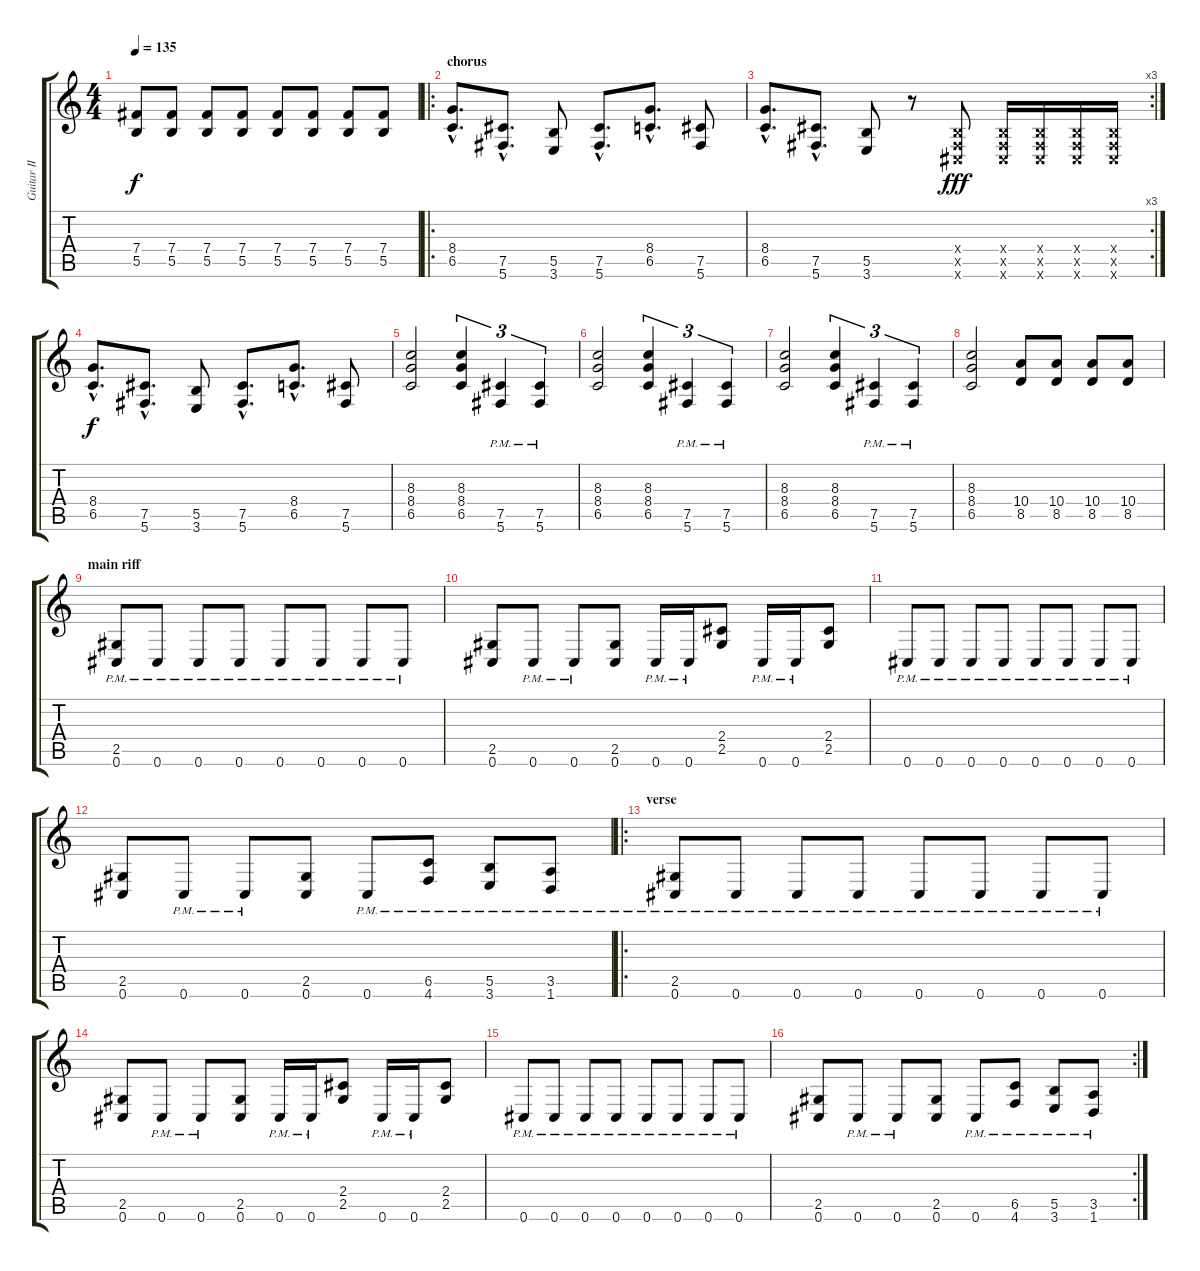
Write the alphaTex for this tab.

\track ("Guitar II" "Guitar II") {instrument distortionguitar}
\staff {score tabs}
\tuning (Db4 Ab3 E3 B2 Gb2 Db2) {hide}
\ts (4 4)
\tempo 135
\clef g2
\ks c
(7.4 5.5).8{dy f} (7.4 5.5).8 (7.4 5.5).8 (7.4 5.5).8 (7.4 5.5).8 (7.4 5.5).8 (7.4 5.5).8 (7.4 5.5).8 |
\ro
\section ("" "chorus")
(8.4{hac} 6.5{hac}).8{d} (7.5{hac} 5.6{hac}).8{d} (5.5 3.6).8 (7.5{hac} 5.6{hac}).8{d} (8.4{hac} 6.5{hac}).8{d} (7.5 5.6).8 |
\rc 3
(8.4{hac} 6.5{hac}).8{d} (7.5{hac} 5.6{hac}).8{d} (5.5 3.6).8 r.8 (0.4{x} 0.5{x} 0.6{x}).8{dy fff} (0.4{x} 0.5{x} 0.6{x}).16 (0.4{x} 0.5{x} 0.6{x}).16 (0.4{x} 0.5{x} 0.6{x}).16 (0.4{x} 0.5{x} 0.6{x}).16 |
(8.4{hac} 6.5{hac}).8{d dy f} (7.5{hac} 5.6{hac}).8{d} (5.5 3.6).8 (7.5{hac} 5.6{hac}).8{d} (8.4{hac} 6.5{hac}).8{d} (7.5 5.6).8 |
(8.3 8.4 6.5).2 (8.3 8.4 6.5).4{tu (3 2)} (7.5{pm} 5.6{pm}).4{tu (3 2)} (7.5{pm} 5.6{pm}).4{tu (3 2)} |
(8.3 8.4 6.5).2 (8.3 8.4 6.5).4{tu (3 2)} (7.5{pm} 5.6{pm}).4{tu (3 2)} (7.5{pm} 5.6{pm}).4{tu (3 2)} |
(8.3 8.4 6.5).2 (8.3 8.4 6.5).4{tu (3 2)} (7.5{pm} 5.6{pm}).4{tu (3 2)} (7.5{pm} 5.6{pm}).4{tu (3 2)} |
(8.3 8.4 6.5).2 (10.4 8.5).8 (10.4 8.5).8 (10.4 8.5).8 (10.4 8.5).8 |
\section ("" "main riff")
(2.5 0.6{pm}).8 0.6{pm}.8 0.6{pm}.8 0.6{pm}.8 0.6{pm}.8 0.6{pm}.8 0.6{pm}.8 0.6{pm}.8 |
(2.5 0.6).8 0.6{pm}.8 0.6{pm}.8 (2.5 0.6).8 0.6{pm}.16 0.6{pm}.16 (2.4 2.5).8 0.6{pm}.16 0.6{pm}.16 (2.4 2.5).8 |
0.6{pm}.8 0.6{pm}.8 0.6{pm}.8 0.6{pm}.8 0.6{pm}.8 0.6{pm}.8 0.6{pm}.8 0.6{pm}.8 |
(2.5 0.6).8 0.6{pm}.8 0.6{pm}.8 (2.5 0.6).8 0.6{pm}.8 (6.5{pm} 4.6{pm}).8 (5.5{pm} 3.6{pm}).8 (3.5{pm} 1.6{pm}).8 |
\ro
\section ("" "verse")
(2.5 0.6{pm}).8 0.6{pm}.8 0.6{pm}.8 0.6{pm}.8 0.6{pm}.8 0.6{pm}.8 0.6{pm}.8 0.6{pm}.8 |
(2.5 0.6).8 0.6{pm}.8 0.6{pm}.8 (2.5 0.6).8 0.6{pm}.16 0.6{pm}.16 (2.4 2.5).8 0.6{pm}.16 0.6{pm}.16 (2.4 2.5).8 |
0.6{pm}.8 0.6{pm}.8 0.6{pm}.8 0.6{pm}.8 0.6{pm}.8 0.6{pm}.8 0.6{pm}.8 0.6{pm}.8 |
\rc 2
(2.5 0.6).8 0.6{pm}.8 0.6{pm}.8 (2.5 0.6).8 0.6{pm}.8 (6.5{pm} 4.6{pm}).8 (5.5{pm} 3.6{pm}).8 (3.5{pm} 1.6{pm}).8
